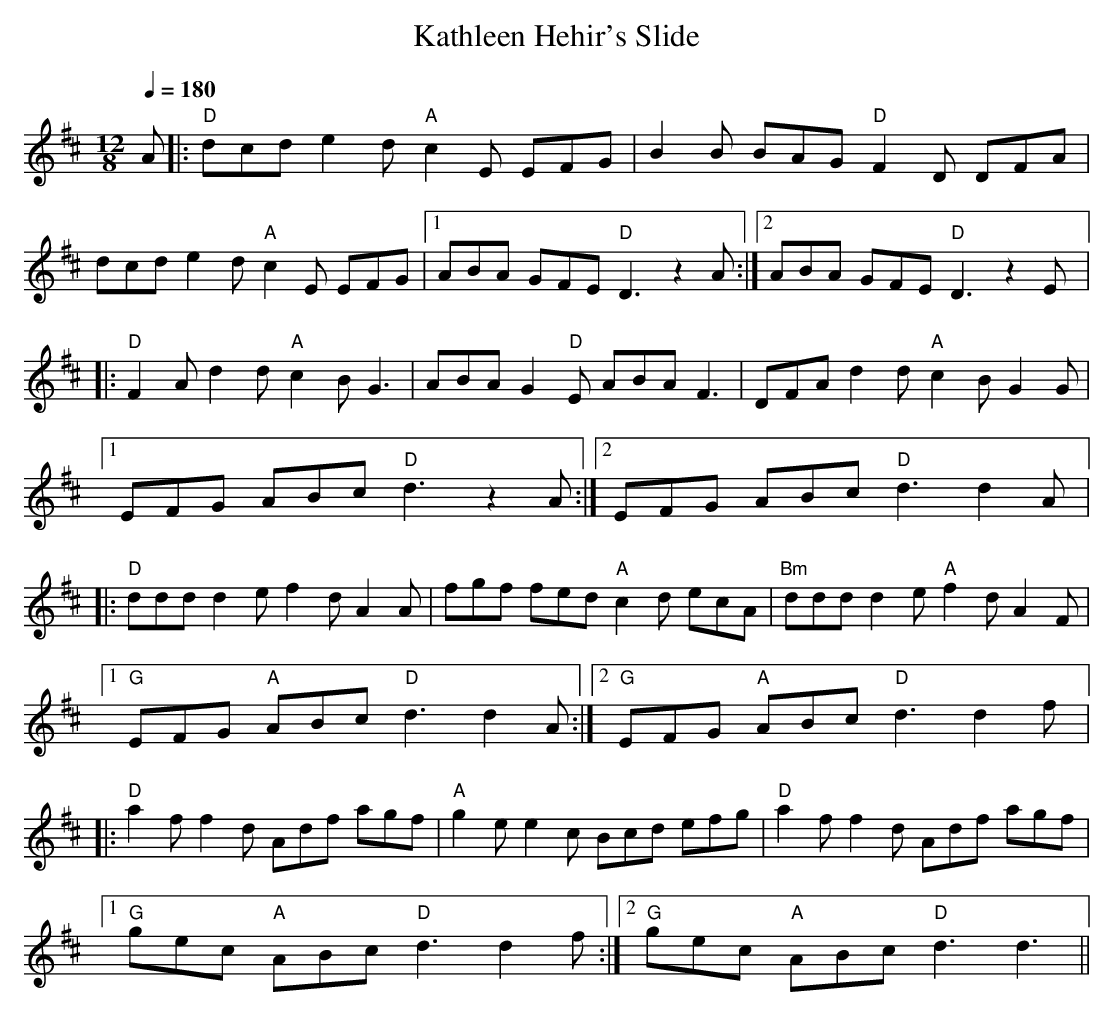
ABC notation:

X:1
T:Kathleen Hehir's Slide
L:1/8
Q:1/4=180
M:12/8
K:D
 A |:"D" dcd e2 d"A" c2 E EFG | B2 B BAG"D" F2 D DFA |$ dcd e2 d"A" c2 E EFG |1 %4
 ABA GFE"D" D3 z2 A :|2 ABA GFE"D" D3 z2 E |:$"D" F2 A d2 d"A" c2 B G3 | ABA G2"D" E ABA F3 | %8
 DFA d2 d"A" c2 B G2 G |1$ EFG ABc"D" d3 z2 A :|2 EFG ABc"D" d3 d2 A |:$"D" ddd d2 e f2 d A2 A | %12
 fgf fed"A" c2 d ecA |"Bm" ddd d2 e"A" f2 d A2 F |1$"G" EFG"A" ABc"D" d3 d2 A :|2 %15
"G" EFG"A" ABc"D" d3 d2 f |:$"D" a2 f f2 d Adf agf |"A" g2 e e2 c Bcd efg | %18
"D" a2 f f2 d Adf agf |1$"G" gec"A" ABc"D" d3 d2 f :|2"G" gec"A" ABc"D" d3 d3 || %21
